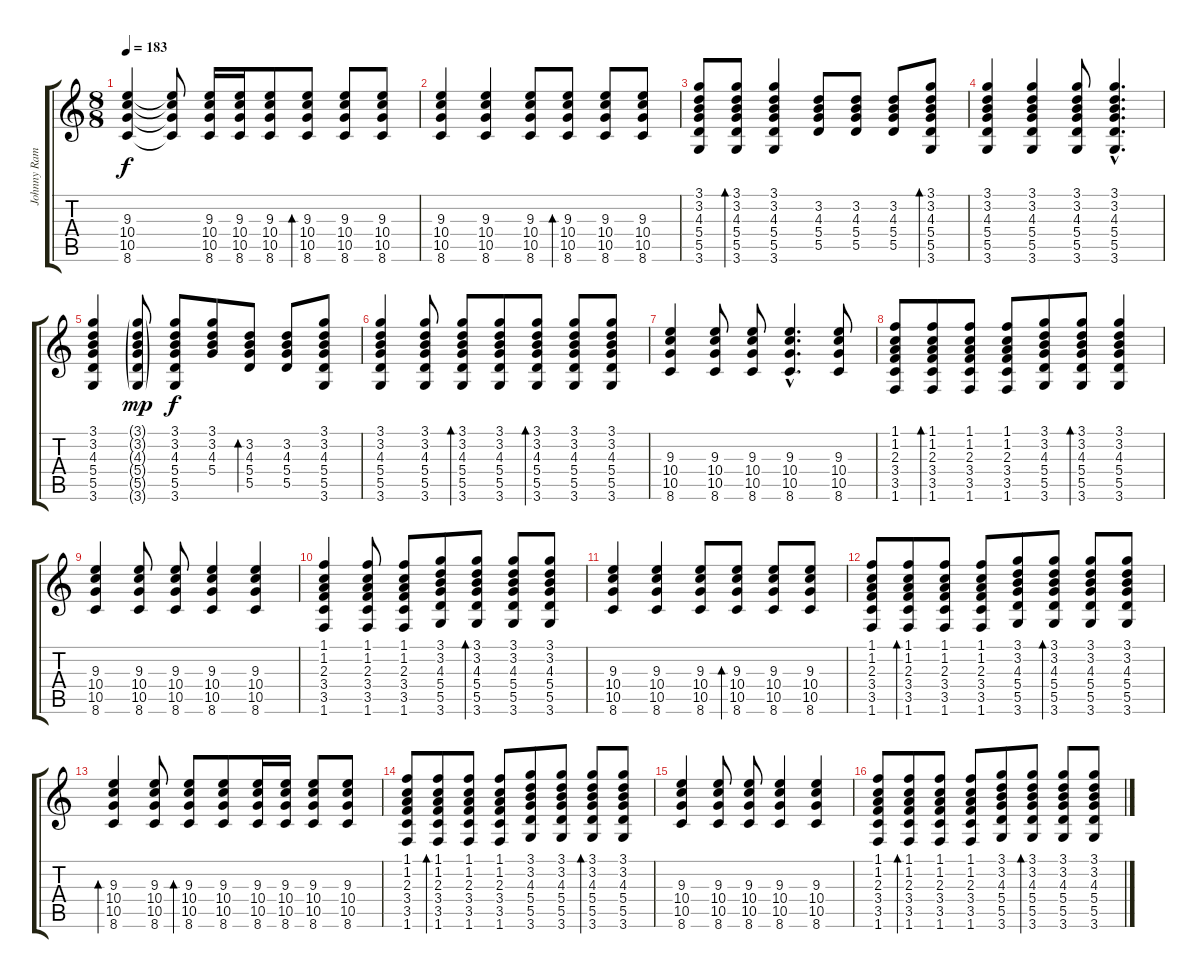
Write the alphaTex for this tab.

\track ("Johnny Ramone - Guitar" "Johnny Ram") {instrument distortionguitar}
\staff {score tabs}
\tuning (E4 B3 G3 D3 A2 E2) {hide}
\ts (8 8)
\tempo 183
\clef g2
\ks c
(9.3 10.4 10.5 8.6).4{dy f} (9.3{t} 10.4{t} 10.5{t} 8.6{t}).8 (9.3 10.4 10.5 8.6).16 (9.3 10.4 10.5 8.6).16 (9.3 10.4 10.5 8.6).8 (9.3 10.4 10.5 8.6).8{bd 240} (9.3 10.4 10.5 8.6).8 (9.3 10.4 10.5 8.6).8 |
(9.3 10.4 10.5 8.6).4 (9.3 10.4 10.5 8.6).4 (9.3 10.4 10.5 8.6).8 (9.3 10.4 10.5 8.6).8{bd 240} (9.3 10.4 10.5 8.6).8 (9.3 10.4 10.5 8.6).8 |
(3.1 3.2 4.3 5.4 5.5 3.6).8 (3.1 3.2 4.3 5.4 5.5 3.6).8{bd 240} (3.1 3.2 4.3 5.4 5.5 3.6).4 (3.2 4.3 5.4 5.5).8 (3.2 4.3 5.4 5.5).8 (3.2 4.3 5.4 5.5).8 (3.1 3.2 4.3 5.4 5.5 3.6).8{bd 240} |
(3.1 3.2 4.3 5.4 5.5 3.6).4 (3.1 3.2 4.3 5.4 5.5 3.6).4 (3.1 3.2 4.3 5.4 5.5 3.6).8 (3.1{hac} 3.2{hac} 4.3{hac} 5.4{hac} 5.5{hac} 3.6{hac}).4{d} |
(3.1 3.2 4.3 5.4 5.5 3.6).4 (3.1{g} 3.2{g} 4.3{g} 5.4{g} 5.5{g} 3.6{g}).8{dy mp} (3.1 3.2 4.3 5.4 5.5 3.6).8{dy f} (3.1 3.2 4.3 5.4).8 (3.2 4.3 5.4 5.5).8{bd 240} (3.2 4.3 5.4 5.5).8 (3.1 3.2 4.3 5.4 5.5 3.6).8 |
(3.1 3.2 4.3 5.4 5.5 3.6).4 (3.1 3.2 4.3 5.4 5.5 3.6).8 (3.1 3.2 4.3 5.4 5.5 3.6).8{bd 240} (3.1 3.2 4.3 5.4 5.5 3.6).8 (3.1 3.2 4.3 5.4 5.5 3.6).8{bd 240} (3.1 3.2 4.3 5.4 5.5 3.6).8 (3.1 3.2 4.3 5.4 5.5 3.6).8 |
(9.3 10.4 10.5 8.6).4 (9.3 10.4 10.5 8.6).8 (9.3 10.4 10.5 8.6).8 (9.3{hac} 10.4{hac} 10.5{hac} 8.6{hac}).4{d} (9.3 10.4 10.5 8.6).8 |
(1.1 1.2 2.3 3.4 3.5 1.6).8 (1.1 1.2 2.3 3.4 3.5 1.6).8{bd 240} (1.1 1.2 2.3 3.4 3.5 1.6).8 (1.1 1.2 2.3 3.4 3.5 1.6).8 (3.1 3.2 4.3 5.4 5.5 3.6).8 (3.1 3.2 4.3 5.4 5.5 3.6).8{bd 240} (3.1 3.2 4.3 5.4 5.5 3.6).4 |
(9.3 10.4 10.5 8.6).4 (9.3 10.4 10.5 8.6).8 (9.3 10.4 10.5 8.6).8 (9.3 10.4 10.5 8.6).4 (9.3 10.4 10.5 8.6).4 |
(1.1 1.2 2.3 3.4 3.5 1.6).4 (1.1 1.2 2.3 3.4 3.5 1.6).8 (1.1 1.2 2.3 3.4 3.5 1.6).8 (3.1 3.2 4.3 5.4 5.5 3.6).8 (3.1 3.2 4.3 5.4 5.5 3.6).8{bd 240} (3.1 3.2 4.3 5.4 5.5 3.6).8 (3.1 3.2 4.3 5.4 5.5 3.6).8 |
(9.3 10.4 10.5 8.6).4 (9.3 10.4 10.5 8.6).4 (9.3 10.4 10.5 8.6).8 (9.3 10.4 10.5 8.6).8{bd 240} (9.3 10.4 10.5 8.6).8 (9.3 10.4 10.5 8.6).8 |
(1.1 1.2 2.3 3.4 3.5 1.6).8 (1.1 1.2 2.3 3.4 3.5 1.6).8{bd 240} (1.1 1.2 2.3 3.4 3.5 1.6).8 (1.1 1.2 2.3 3.4 3.5 1.6).8 (3.1 3.2 4.3 5.4 5.5 3.6).8 (3.1 3.2 4.3 5.4 5.5 3.6).8{bd 240} (3.1 3.2 4.3 5.4 5.5 3.6).8 (3.1 3.2 4.3 5.4 5.5 3.6).8 |
(9.3 10.4 10.5 8.6).4{bd 240} (9.3 10.4 10.5 8.6).8 (9.3 10.4 10.5 8.6).8{bd 240} (9.3 10.4 10.5 8.6).8 (9.3 10.4 10.5 8.6).16 (9.3 10.4 10.5 8.6).16 (9.3 10.4 10.5 8.6).8 (9.3 10.4 10.5 8.6).8 |
(1.1 1.2 2.3 3.4 3.5 1.6).8 (1.1 1.2 2.3 3.4 3.5 1.6).8{bd 240} (1.1 1.2 2.3 3.4 3.5 1.6).8 (1.1 1.2 2.3 3.4 3.5 1.6).8 (3.1 3.2 4.3 5.4 5.5 3.6).8 (3.1 3.2 4.3 5.4 5.5 3.6).8 (3.1 3.2 4.3 5.4 5.5 3.6).8{bd 240} (3.1 3.2 4.3 5.4 5.5 3.6).8 |
(9.3 10.4 10.5 8.6).4 (9.3 10.4 10.5 8.6).8 (9.3 10.4 10.5 8.6).8 (9.3 10.4 10.5 8.6).4 (9.3 10.4 10.5 8.6).4 |
(1.1 1.2 2.3 3.4 3.5 1.6).8 (1.1 1.2 2.3 3.4 3.5 1.6).8{bd 240} (1.1 1.2 2.3 3.4 3.5 1.6).8 (1.1 1.2 2.3 3.4 3.5 1.6).8 (3.1 3.2 4.3 5.4 5.5 3.6).8 (3.1 3.2 4.3 5.4 5.5 3.6).8{bd 240} (3.1 3.2 4.3 5.4 5.5 3.6).8 (3.1 3.2 4.3 5.4 5.5 3.6).8
